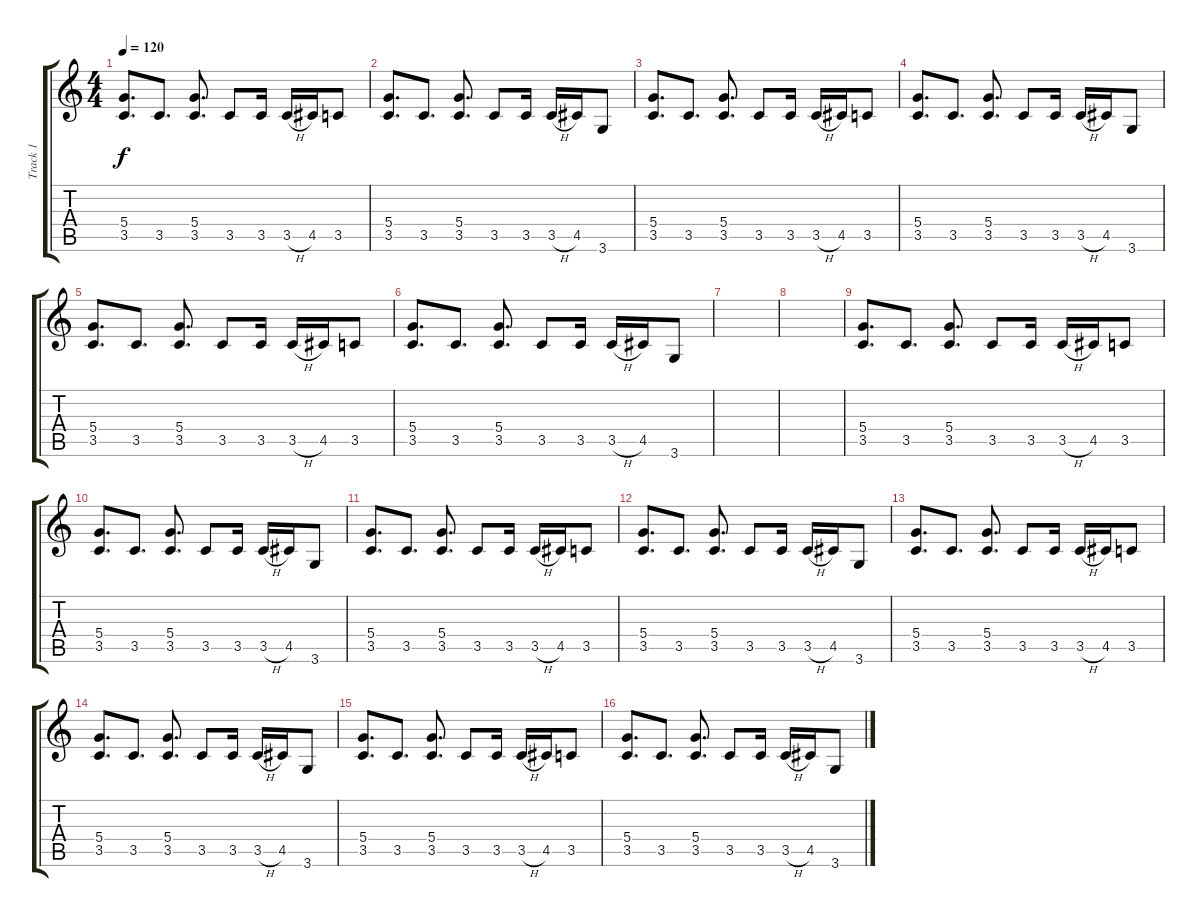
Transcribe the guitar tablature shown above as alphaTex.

\track ("Track 1" "Track 1") {instrument overdrivenguitar}
\staff {score tabs}
\tuning (E4 B3 G3 D3 A2 E2) {hide}
\ts (4 4)
\tempo 120
\clef g2
\ks c
(5.4 3.5).8{d dy f} 3.5.8{d} (5.4 3.5).8{d} 3.5.8 3.5.16 3.5{h}.16 4.5.16 3.5.8 |
(5.4 3.5).8{d} 3.5.8{d} (5.4 3.5).8{d} 3.5.8 3.5.16 3.5{h}.16 4.5.16 3.6.8 |
(5.4 3.5).8{d} 3.5.8{d} (5.4 3.5).8{d} 3.5.8 3.5.16 3.5{h}.16 4.5.16 3.5.8 |
(5.4 3.5).8{d} 3.5.8{d} (5.4 3.5).8{d} 3.5.8 3.5.16 3.5{h}.16 4.5.16 3.6.8 |
(5.4 3.5).8{d} 3.5.8{d} (5.4 3.5).8{d} 3.5.8 3.5.16 3.5{h}.16 4.5.16 3.5.8 |
(5.4 3.5).8{d} 3.5.8{d} (5.4 3.5).8{d} 3.5.8 3.5.16 3.5{h}.16 4.5.16 3.6.8 |
|
|
(5.4 3.5).8{d} 3.5.8{d} (5.4 3.5).8{d} 3.5.8 3.5.16 3.5{h}.16 4.5.16 3.5.8 |
(5.4 3.5).8{d} 3.5.8{d} (5.4 3.5).8{d} 3.5.8 3.5.16 3.5{h}.16 4.5.16 3.6.8 |
(5.4 3.5).8{d} 3.5.8{d} (5.4 3.5).8{d} 3.5.8 3.5.16 3.5{h}.16 4.5.16 3.5.8 |
(5.4 3.5).8{d} 3.5.8{d} (5.4 3.5).8{d} 3.5.8 3.5.16 3.5{h}.16 4.5.16 3.6.8 |
(5.4 3.5).8{d} 3.5.8{d} (5.4 3.5).8{d} 3.5.8 3.5.16 3.5{h}.16 4.5.16 3.5.8 |
(5.4 3.5).8{d} 3.5.8{d} (5.4 3.5).8{d} 3.5.8 3.5.16 3.5{h}.16 4.5.16 3.6.8 |
(5.4 3.5).8{d} 3.5.8{d} (5.4 3.5).8{d} 3.5.8 3.5.16 3.5{h}.16 4.5.16 3.5.8 |
(5.4 3.5).8{d} 3.5.8{d} (5.4 3.5).8{d} 3.5.8 3.5.16 3.5{h}.16 4.5.16 3.6.8
